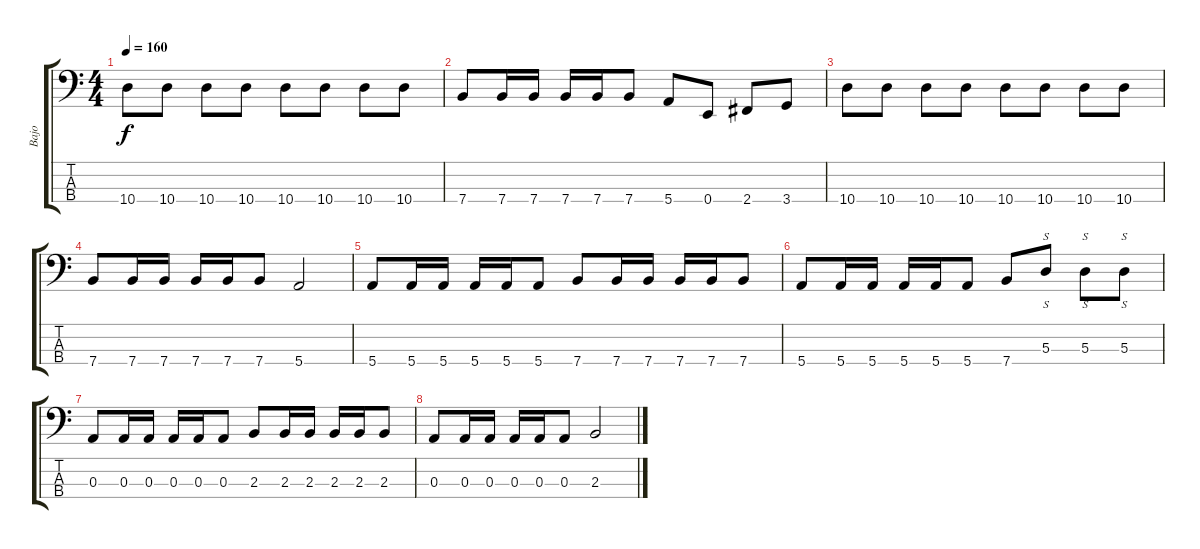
\track ("Bajo" "Bajo") {instrument electricbassfinger}
\staff {score tabs}
\tuning (G2 D2 A1 E1) {hide}
\ts (4 4)
\tempo 160
\clef f4
\ks c
10.4.8{dy f} 10.4.8 10.4.8 10.4.8 10.4.8 10.4.8 10.4.8 10.4.8 |
7.4.8 7.4.16 7.4.16 7.4.16 7.4.16 7.4.8 5.4.8 0.4.8 2.4.8 3.4.8 |
10.4.8 10.4.8 10.4.8 10.4.8 10.4.8 10.4.8 10.4.8 10.4.8 |
7.4.8 7.4.16 7.4.16 7.4.16 7.4.16 7.4.8 5.4.2 |
5.4.8 5.4.16 5.4.16 5.4.16 5.4.16 5.4.8 7.4.8 7.4.16 7.4.16 7.4.16 7.4.16 7.4.8 |
5.4.8 5.4.16 5.4.16 5.4.16 5.4.16 5.4.8 7.4.8 5.3.8{s} 5.3.8{s} 5.3.8{s} |
0.3.8 0.3.16 0.3.16 0.3.16 0.3.16 0.3.8 2.3.8 2.3.16 2.3.16 2.3.16 2.3.16 2.3.8 |
0.3.8 0.3.16 0.3.16 0.3.16 0.3.16 0.3.8 2.3.2
